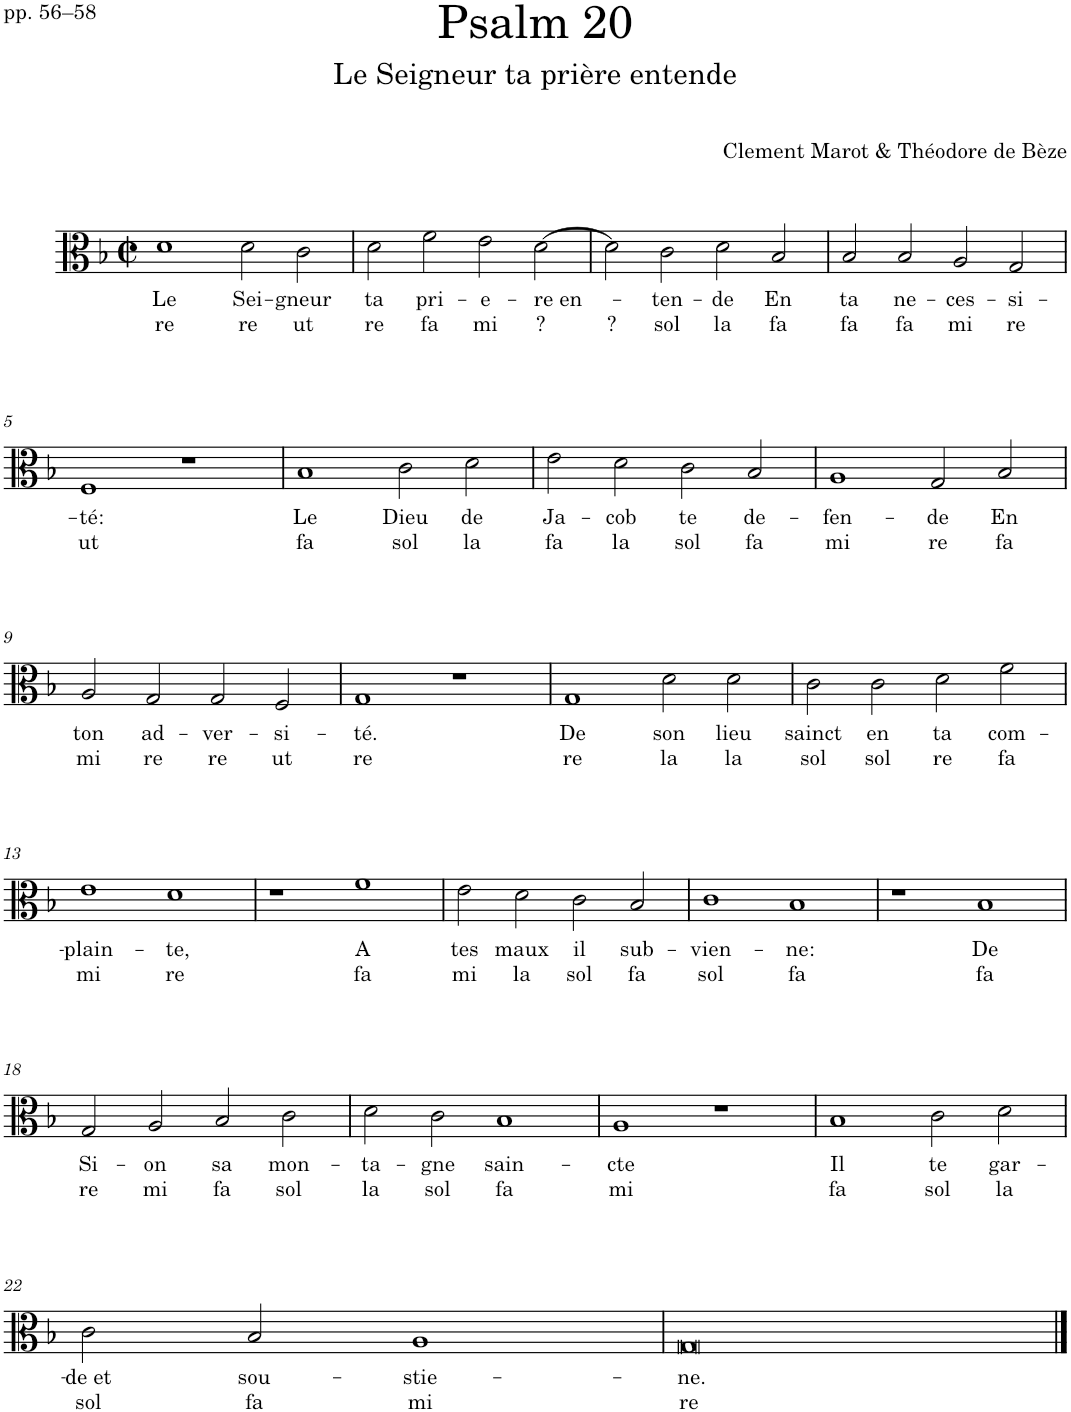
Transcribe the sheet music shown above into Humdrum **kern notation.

**kern	**text	**text
*part1	*part1	*part1
*staff1	*staff1	*staff1
*I"Voice	*	*
*I'Vo.	*	*
*clefC3	*	*
*k[b-]	*	*
*M4/2	*	*
*met(c|)	*	*
=1	=1	=1
!	!LO:LY:b	!LO:LY:b
1d	Le	re
!	!LO:LY:b	!LO:LY:b
2d\	Sei-	re
!	!LO:LY:b	!LO:LY:b
2c\	-gneur	ut
=2	=2	=2
!	!LO:LY:b	!LO:LY:b
2d\	ta	re
!	!LO:LY:b	!LO:LY:b
2f\	pri-	fa
!	!LO:LY:b	!LO:LY:b
2e\	-e-	mi
!	!LO:LY:b	!LO:LY:b
[2d\	-re en-	?
=3	=3	=3
!	!	!LO:LY:b
2d\]	.	?
!	!LO:LY:b	!LO:LY:b
2c\	-ten-	sol
!	!LO:LY:b	!LO:LY:b
2d\	-de	la
!	!LO:LY:b	!LO:LY:b
2B-/	En	fa
=4	=4	=4
!	!LO:LY:b	!LO:LY:b
2B-/	ta	fa
!	!LO:LY:b	!LO:LY:b
2B-/	ne-	fa
!	!LO:LY:b	!LO:LY:b
2A/	-ces-	mi
!	!LO:LY:b	!LO:LY:b
2G/	-si-	re
!!LO:LB:g=z
=5	=5	=5
!	!LO:LY:b	!LO:LY:b
1F	-té:	ut
1r	.	.
=6	=6	=6
!	!LO:LY:b	!LO:LY:b
1B-	Le	fa
!	!LO:LY:b	!LO:LY:b
2c\	Dieu	sol
!	!LO:LY:b	!LO:LY:b
2d\	de	la
=7	=7	=7
!	!LO:LY:b	!LO:LY:b
2e\	Ja-	fa
!	!LO:LY:b	!LO:LY:b
2d\	-cob	la
!	!LO:LY:b	!LO:LY:b
2c\	te	sol
!	!LO:LY:b	!LO:LY:b
2B-/	de-	fa
=8	=8	=8
!	!LO:LY:b	!LO:LY:b
1A	-fen-	mi
!	!LO:LY:b	!LO:LY:b
2G/	-de	re
!	!LO:LY:b	!LO:LY:b
2B-/	En	fa
!!LO:LB:g=z
=9	=9	=9
!	!LO:LY:b	!LO:LY:b
2A/	ton	mi
!	!LO:LY:b	!LO:LY:b
2G/	ad-	re
!	!LO:LY:b	!LO:LY:b
2G/	-ver-	re
!	!LO:LY:b	!LO:LY:b
2F/	-si-	ut
=10	=10	=10
!	!LO:LY:b	!LO:LY:b
1G	-té.	re
1r	.	.
=11	=11	=11
!	!LO:LY:b	!LO:LY:b
1G	De	re
!	!LO:LY:b	!LO:LY:b
2d\	son	la
!	!LO:LY:b	!LO:LY:b
2d\	lieu	la
=12	=12	=12
!	!LO:LY:b	!LO:LY:b
2c\	sainct	sol
!	!LO:LY:b	!LO:LY:b
2c\	en	sol
!	!LO:LY:b	!LO:LY:b
2d\	ta	re
!	!LO:LY:b	!LO:LY:b
2f\	com-	fa
!!LO:LB:g=z
=13	=13	=13
!	!LO:LY:b	!LO:LY:b
1e	-plain-	mi
!	!LO:LY:b	!LO:LY:b
1d	-te,	re
=14	=14	=14
1r	.	.
!	!LO:LY:b	!LO:LY:b
1f	A	fa
=15	=15	=15
!	!LO:LY:b	!LO:LY:b
2e\	tes	mi
!	!LO:LY:b	!LO:LY:b
2d\	maux	la
!	!LO:LY:b	!LO:LY:b
2c\	il	sol
!	!LO:LY:b	!LO:LY:b
2B-/	sub-	fa
=16	=16	=16
!	!LO:LY:b	!LO:LY:b
1c	-vien-	sol
!	!LO:LY:b	!LO:LY:b
1B-	-ne:	fa
=17	=17	=17
1r	.	.
!	!LO:LY:b	!LO:LY:b
1B-	De	fa
!!LO:LB:g=z
=18	=18	=18
!	!LO:LY:b	!LO:LY:b
2G/	Si-	re
!	!LO:LY:b	!LO:LY:b
2A/	-on	mi
!	!LO:LY:b	!LO:LY:b
2B-/	sa	fa
!	!LO:LY:b	!LO:LY:b
2c\	mon-	sol
=19	=19	=19
!	!LO:LY:b	!LO:LY:b
2d\	-ta-	la
!	!LO:LY:b	!LO:LY:b
2c\	-gne	sol
!	!LO:LY:b	!LO:LY:b
1B-	sain-	fa
=20	=20	=20
!	!LO:LY:b	!LO:LY:b
1A	-cte	mi
1r	.	.
=21	=21	=21
!	!LO:LY:b	!LO:LY:b
1B-	Il	fa
!	!LO:LY:b	!LO:LY:b
2c\	te	sol
!	!LO:LY:b	!LO:LY:b
2d\	gar-	la
!!LO:LB:g=z
=22	=22	=22
!	!LO:LY:b	!LO:LY:b
2c\	-de et	sol
!	!LO:LY:b	!LO:LY:b
2B-/	sou-	fa
!	!LO:LY:b	!LO:LY:b
1A	-stie-	mi
=23	=23	=23
!	!LO:LY:b	!LO:LY:b
0G	-ne.	re
==	==	==
*-	*-	*-
